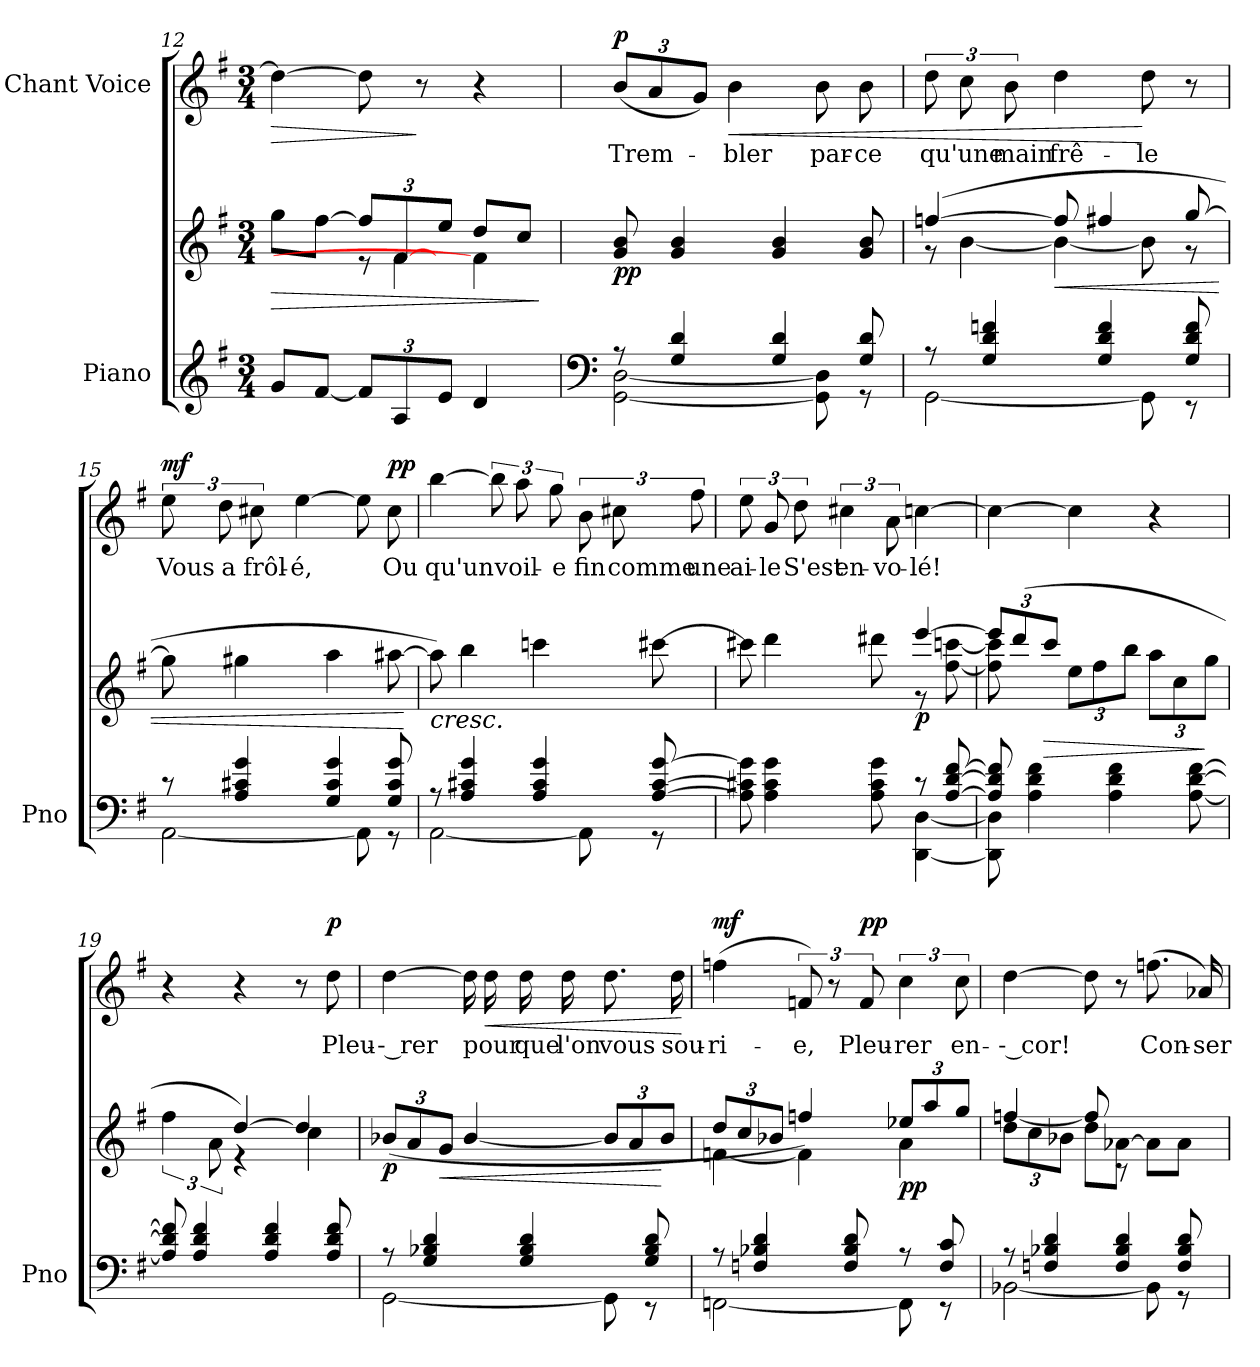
**kern	**kern	**dynam	**kern	**text	**dynam
*part2	*part2	*part2	*part1	*part1	*part1
*staff3	*staff2	*staff2/3	*staff1	*staff1	*staff1
*I"Piano	*	*	*I"Chant Voice	*	*
*I'Pno	*	*	*	*	*
*clefG2	*clefG2	*	*clefG2	*	*
*k[f#]	*k[f#]	*	*k[f#]	*	*
*M3/4	*M3/4	*	*M3/4	*	*
=12	=12	=12	=12	=12	=12
!	!	!LO:HP:b	!	!	!LO:HP:b
*	*^	*	*	*	*
*	*	*^	*	*	*	*
8g/L	8gg\L	4ryy	2ryy	>	4dd\_	.	>
[8f#/J	[8ff#\J	.	.	.	.	.	.
*	*Xbrackettup	*Xtuplet	*	*	*	*	*
12f#/L]	12ff#/L]	12r	.	.	8dd\]	.	.
!	!LO:N:head=solid	!	!	!	!	!	!
12A/	[12f#/	6f#\	.	.	.	.	.
.	.	.	.	.	8r	.	]
12e/J	12ee/J	.	.	.	.	.	.
4d/	8dd/L	4ryy	4f#\]	.	4r	.	.
.	8cc/J	.	.	.	.	.	.
*	*v	*v	*v	*	*	*	*
.	.	]	.	.	.
!!LO:LB:g=z
=13	=13	=13	=13	=13	=13
*clefF4	*	*	*	*	*
*^	*	*	*	*	*
*	*	*	*	*Xbrackettup	*	*
!	!	!	!LO:DY:b	!	!LO:LY:b	!LO:DY:a
8r	[2GG\ [2D\	8g/ 8b/	pp	(12b/L	Trem-	p
.	.	.	.	12a/	.	.
4G/ 4d/	.	4g/ 4b/	.	.	.	.
.	.	.	.	12g/J)	.	.
!	!	!	!	!	!LO:LY:b	!LO:HP:b
.	.	.	.	4b\	-bler	<
4G/ 4d/	.	4g/ 4b/	.	.	.	.
!	!	!	!	!	!LO:LY:b	!
.	8GG\] 8D\]	.	.	8b\	par-	.
!	!	!	!	!	!LO:LY:b	!
8G/ 8d/	8r	8g/ 8b/	.	8b\	-ce	.
=14	=14	=14	=14	=14	=14	=14
*	*	*^	*	*	*	*
*	*	*	*	*	*brackettup	*	*
!	!	!	!	!	!	!LO:LY:b	!
8r	[2GG\	([4ffn/	12r	.	12dd\	qu'une	.
.	.	.	[6b\	.	12cc\	.	.
4G/ 4d/ 4fn/	.	.	.	.	.	.	.
!	!	!	!	!	!	!LO:LY:b	!
.	.	.	.	.	12b\	main	.
!	!	!	!	!LO:HP:b	!	!LO:LY:b	!
.	.	8ff/]	4b\_	<	4dd\	frê-	.
4G/ 4d/ 4f/	.	4ff#X/	.	.	.	.	.
!	!	!	!	!	!	!LO:LY:b	!
.	8GG\]	.	8b\]	.	8dd\	-le	[
8G/ 8d/ 8f/	8r	[8gg/	8r	.	8r	.	.
=15	=15	=15	=15	=15	=15	=15	=15
!	!	!	!	!	!	!LO:LY:b	!LO:DY:a
*	*	*v	*v	*	*	*	*
8r	[2AA\	8gg\]	.	12ee\	Vous	mf
!	!	!	!	!	!LO:LY:b	!
.	.	.	.	12dd\	a	.
4A/ 4c#X/ 4g/	.	4gg#X\	.	.	.	.
!	!	!	!	!	!LO:LY:b	!
.	.	.	.	12cc#X\	frôl-	.
!	!	!	!	!	!LO:LY:b	!
.	.	.	.	[4ee\	-é,	.
4G/ 4c#/ 4g/	.	4aa\	.	.	.	.
.	8AA\]	.	.	8ee\]	.	.
!	!	!	!	!	!LO:LY:b	!LO:DY:a
8G/ 8c#/ 8g/	8r	[8aa#X\	.	8cc#\	Ou	pp
*v	*v	*	*	*	*	*
.	.	[	.	.	.
=16	=16	=16	=16	=16	=16
*^	*	*	*	*	*
!	!	!LO:TX:b:i:t=cresc.	!	!	!	!
!	!	!	!	!	!LO:LY:b	!
8r	[2AA\	8aa#\])	.	[4bb\	qu'un	.
4A/ 4c#X/ 4g/	.	4bb\	.	.	.	.
.	.	.	.	12bb\]	.	.
!	!	!	!	!	!LO:LY:b	!
.	.	.	.	12aa\	voil-	.
4A/ 4c#/ 4g/	.	4cccn\	.	.	.	.
!	!	!	!	!	!LO:LY:b	!
.	.	.	.	12gg\	-e	.
!	!	!	!	!	!LO:LY:b	!
.	8AA\]	.	.	12b\	fin	.
!	!	!	!	!	!LO:LY:b	!
.	.	.	.	12cc#X\	comme	.
[<8A/ [8c#/ [8g/	8r	[>8ccc#X\	.	.	.	.
!	!	!	!	!	!LO:LY:b	!
.	.	.	.	12ff#\	une	.
!!LO:PB:g=z
=17	=17	=17	=17	=17	=17	=17
*Xtuplet	*	*	*	*	*	*
*	*	*^	*	*	*	*
!	!	!	!	!	!	!LO:LY:b	!
12A\] 12c#X\] 12g\]	2ryy	12ccc#X\]	2ryy	.	12ee\	ai-	.
!	!	!	!	!	!	!LO:LY:b	!
6A\ 6c#\ 6g\	.	6ddd\	.	.	12g/	-le	.
!	!	!	!	!	!	!LO:LY:b	!
.	.	.	.	.	12dd\	S'est	.
!	!	!	!	!	!	!LO:LY:b	!
8ryy	.	8ryy	.	.	6cc#X\	en-	.
8A\ 8c#\ 8g\	.	8ddd#X\	.	.	.	.	.
!	!	!	!	!	!	!LO:LY:b	!
.	.	.	.	.	12a\	-vo-	.
!	!	!	!	!LO:DY:b	!	!LO:LY:b	!
8r	[4DD\ [4D\	[4eee/	8r	p	[4ccn\	-lé!	.
[<8A/ [8d/ [8f#/	.	.	[8ff#\ [8cccn\	.	.	.	.
=18	=18	=18	=18	=18	=18	=18	=18
*	*	*tuplet	*	*	*	*	*
8A/] 8d/] 8f#/]	8DD\] 8D\]	12eee/L]	8ff#\] 8ccc\]	.	4cc\_	.	.
.	.	(12ddd/	.	.	.	.	.
4A\ 4d\ 4f#\	2ryy	.	2ryy	.	.	.	.
!	!	!	!	!LO:HP:b	!	!	!
.	.	12ccc/J	.	>	.	.	.
*	*	*brackettup	*	*	*	*	*
.	.	12ee\L	.	.	4cc\]	.	.
.	.	12ff#\	.	.	.	.	.
4A\ 4d\ 4f#\	.	.	.	.	.	.	.
.	.	12bb\J	.	.	.	.	.
.	.	12aa\L	.	.	4r	.	.
.	.	12cc\	.	.	.	.	.
[<8A\ [8d\ [8f#\	8ryy	.	8ryy	.	.	.	.
.	.	12gg\J	.	]	.	.	.
*v	*v	*	*	*	*	*	*
=19	=19	=19	=19	=19	=19	=19
8A/] 8d/] 8f#/]	6ff#\	4ryy	.	4r	.	.
4A/ 4d/ 4f#/	.	.	.	.	.	.
.	12a\	.	.	.	.	.
.	[4dd/)	4r	.	4r	.	.
4A/ 4d/ 4f#/	.	.	.	.	.	.
.	4dd/]	4cc\	.	8r	.	.
!	!	!	!	!	!LO:LY:b	!LO:DY:a
8A/ 8d/ 8f#/	.	.	.	8dd\	Pleu-	p
*	*v	*v	*	*	*	*
!!LO:LB:g=z
=20	=20	=20	=20	=20	=20
*^	*	*	*	*	*
*	*	*Xbrackettup	*	*	*	*
!	!	!	!LO:DY:b	!	!LO:LY:b	!
8r	[2GG\	(12b-X/L	p	[4dd\	-- rer	.
.	.	12a/	.	.	.	.
4G/ 4B-X/ 4d/	.	.	.	.	.	.
!	!	!	!LO:HP:b	!	!	!
.	.	12g/J	<	.	.	.
.	.	[<4b-/	.	16dd\]	.	.
!	!	!	!	!	!LO:LY:b	!LO:HP:b
.	.	.	.	16dd\	pour	<
!	!	!	!	!	!LO:LY:b	!
4G/ 4B-/ 4d/	.	.	.	16dd\	que	.
!	!	!	!	!	!LO:LY:b	!
.	.	.	.	16dd\	l'on	.
!	!	!	!	!	!LO:LY:b	!
.	8GG\]	12b-/L]	.	8.dd\	vous	.
.	.	12a/	.	.	.	.
8G/ 8B-/ 8d/	8r	.	.	.	.	.
.	.	12b-/J	[	.	.	.
!	!	!	!	!	!LO:LY:b	!
.	.	.	.	16dd\	sou-	.
*v	*v	*	*	*	*	*
.	.	.	.	.	[
=21	=21	=21	=21	=21	=21
*^	*^	*	*	*	*
!	!	!	!	!	!	!LO:LY:b	!LO:DY:a
8r	[2FFn\	12dd/L	[4fn\	.	(4ffn\	-ri-	mf
.	.	12cc/	.	.	.	.	.
4Fn/ 4B-X/ 4d/	.	.	.	.	.	.	.
.	.	12b-X/J	.	.	.	.	.
!	!	!	!	!	!	!LO:LY:b	!
.	.	4ffn/)	4f\]	.	12fn/)	-e,	.
.	.	.	.	.	12r	.	.
8F/ 8B-/ 8d/	.	.	.	.	.	.	.
!	!	!	!	!	!	!LO:LY:b	!LO:DY:a
.	.	.	.	.	12f/	Pleu-	pp
!	!	!	!	!LO:DY:b	!	!LO:LY:b	!
8r	8FF\]	12ee-X/L	4a\	pp	6cc\	-rer	.
.	.	12aa/	.	.	.	.	.
8F/ 8c/	8r	.	.	.	.	.	.
!	!	!	!	!	!	!LO:LY:b	!
.	.	12gg/J	.	.	12cc\	en-	.
!!LO:LB:g=z
=22	=22	=22	=22	=22	=22	=22	=22
!	!	!	!	!	!	!LO:LY:b	!
8r	[2BB-X\	12dd\L	[4ffn/	.	[4dd\	-- cor!	.
.	.	12cc\	.	.	.	.	.
4Fn/ 4B-X/ 4d/	.	.	.	.	.	.	.
.	.	12b-X\J	.	.	.	.	.
.	.	8dd\L	8ff/]	.	8dd\]	.	.
4F/ 4B-/ 4d/	.	[8a-X\J	8r	.	8r	.	.
!	!	!	!	!	!	!LO:LY:b	!
.	8BB-\]	8a-\L]	4ryy	.	(8.ffn\	Con-	.
8F/ 8B-/ 8d/	8r	8a-\J	.	.	.	.	.
!	!	!	!	!	!	!LO:LY:b	!
.	.	.	.	.	16a-X/)	-ser-	.
*v	*v	*	*	*	*	*	*
*	*v	*v	*	*	*	*
=	=	=	=	=	=
*-	*-	*-	*-	*-	*-
